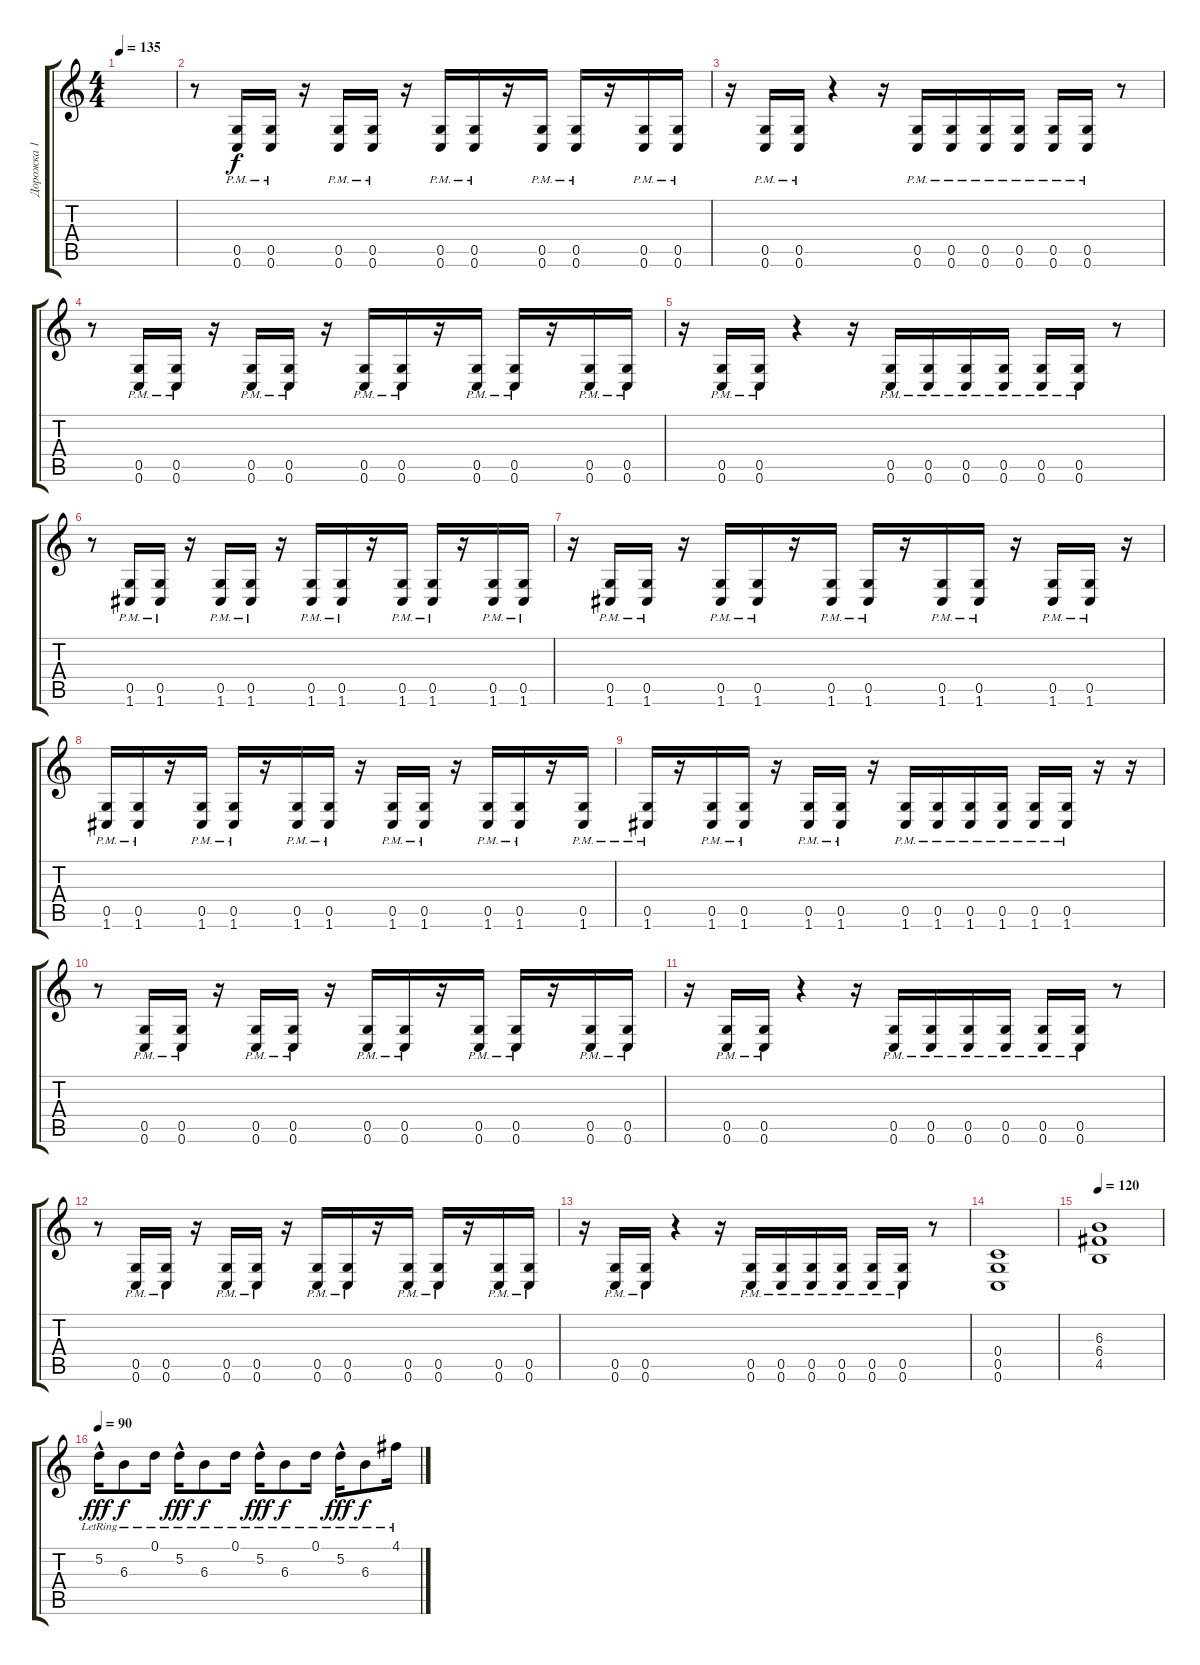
\track ("Дорожка 1" "Дорожка 1") {instrument distortionguitar}
\staff {score tabs}
\tuning (D4 A3 F3 C3 G2 C2) {hide}
\ts (4 4)
\tempo 135
\clef g2
\ks c
|
r.8 (0.5{pm} 0.6{pm}).16 (0.5{pm} 0.6{pm}).16 r.16 (0.5{pm} 0.6{pm}).16 (0.5{pm} 0.6{pm}).16 r.16 (0.5{pm} 0.6{pm}).16 (0.5{pm} 0.6{pm}).16 r.16 (0.5{pm} 0.6{pm}).16 (0.5{pm} 0.6{pm}).16 r.16 (0.5{pm} 0.6{pm}).16 (0.5{pm} 0.6{pm}).16 |
r.16 (0.5{pm} 0.6{pm}).16 (0.5{pm} 0.6{pm}).16 r.4 r.16 (0.5{pm} 0.6{pm}).16 (0.5{pm} 0.6{pm}).16 (0.5{pm} 0.6{pm}).16 (0.5{pm} 0.6{pm}).16 (0.5{pm} 0.6{pm}).16 (0.5{pm} 0.6{pm}).16 r.8 |
r.8 (0.5{pm} 0.6{pm}).16 (0.5{pm} 0.6{pm}).16 r.16 (0.5{pm} 0.6{pm}).16 (0.5{pm} 0.6{pm}).16 r.16 (0.5{pm} 0.6{pm}).16 (0.5{pm} 0.6{pm}).16 r.16 (0.5{pm} 0.6{pm}).16 (0.5{pm} 0.6{pm}).16 r.16 (0.5{pm} 0.6{pm}).16 (0.5{pm} 0.6{pm}).16 |
r.16 (0.5{pm} 0.6{pm}).16 (0.5{pm} 0.6{pm}).16 r.4 r.16 (0.5{pm} 0.6{pm}).16 (0.5{pm} 0.6{pm}).16 (0.5{pm} 0.6{pm}).16 (0.5{pm} 0.6{pm}).16 (0.5{pm} 0.6{pm}).16 (0.5{pm} 0.6{pm}).16 r.8 |
r.8 (0.5{pm} 1.6{pm}).16 (0.5{pm} 1.6{pm}).16 r.16 (0.5{pm} 1.6{pm}).16 (0.5{pm} 1.6{pm}).16 r.16 (0.5{pm} 1.6{pm}).16 (0.5{pm} 1.6{pm}).16 r.16 (0.5{pm} 1.6{pm}).16 (0.5{pm} 1.6{pm}).16 r.16 (0.5{pm} 1.6{pm}).16 (0.5{pm} 1.6{pm}).16 |
r.16 (0.5{pm} 1.6{pm}).16 (0.5{pm} 1.6{pm}).16 r.16 (0.5{pm} 1.6{pm}).16 (0.5{pm} 1.6{pm}).16 r.16 (0.5{pm} 1.6{pm}).16 (0.5{pm} 1.6{pm}).16 r.16 (0.5{pm} 1.6{pm}).16 (0.5{pm} 1.6{pm}).16 r.16 (0.5{pm} 1.6{pm}).16 (0.5{pm} 1.6{pm}).16 r.16 |
(0.5{pm} 1.6{pm}).16 (0.5{pm} 1.6{pm}).16 r.16 (0.5{pm} 1.6{pm}).16 (0.5{pm} 1.6{pm}).16 r.16 (0.5{pm} 1.6{pm}).16 (0.5{pm} 1.6{pm}).16 r.16 (0.5{pm} 1.6{pm}).16 (0.5{pm} 1.6{pm}).16 r.16 (0.5{pm} 1.6{pm}).16 (0.5{pm} 1.6{pm}).16 r.16 (0.5{pm} 1.6{pm}).16 |
(0.5{pm} 1.6{pm}).16 r.16 (0.5{pm} 1.6{pm}).16 (0.5{pm} 1.6{pm}).16 r.16 (0.5{pm} 1.6{pm}).16 (0.5{pm} 1.6{pm}).16 r.16 (0.5{pm} 1.6{pm}).16 (0.5{pm} 1.6{pm}).16 (0.5{pm} 1.6{pm}).16 (0.5{pm} 1.6{pm}).16 (0.5{pm} 1.6{pm}).16 (0.5{pm} 1.6{pm}).16 r.16 r.16 |
r.8 (0.5{pm} 0.6{pm}).16 (0.5{pm} 0.6{pm}).16 r.16 (0.5{pm} 0.6{pm}).16 (0.5{pm} 0.6{pm}).16 r.16 (0.5{pm} 0.6{pm}).16 (0.5{pm} 0.6{pm}).16 r.16 (0.5{pm} 0.6{pm}).16 (0.5{pm} 0.6{pm}).16 r.16 (0.5{pm} 0.6{pm}).16 (0.5{pm} 0.6{pm}).16 |
r.16 (0.5{pm} 0.6{pm}).16 (0.5{pm} 0.6{pm}).16 r.4 r.16 (0.5{pm} 0.6{pm}).16 (0.5{pm} 0.6{pm}).16 (0.5{pm} 0.6{pm}).16 (0.5{pm} 0.6{pm}).16 (0.5{pm} 0.6{pm}).16 (0.5{pm} 0.6{pm}).16 r.8 |
r.8 (0.5{pm} 0.6{pm}).16 (0.5{pm} 0.6{pm}).16 r.16 (0.5{pm} 0.6{pm}).16 (0.5{pm} 0.6{pm}).16 r.16 (0.5{pm} 0.6{pm}).16 (0.5{pm} 0.6{pm}).16 r.16 (0.5{pm} 0.6{pm}).16 (0.5{pm} 0.6{pm}).16 r.16 (0.5{pm} 0.6{pm}).16 (0.5{pm} 0.6{pm}).16 |
r.16 (0.5{pm} 0.6{pm}).16 (0.5{pm} 0.6{pm}).16 r.4 r.16 (0.5{pm} 0.6{pm}).16 (0.5{pm} 0.6{pm}).16 (0.5{pm} 0.6{pm}).16 (0.5{pm} 0.6{pm}).16 (0.5{pm} 0.6{pm}).16 (0.5{pm} 0.6{pm}).16 r.8 |
(0.4 0.5 0.6).1 |
\tempo 120
(6.3 6.4 4.5).1 |
\tempo 90
5.2{hac lr}.16{dy fff instrument electricguitarjazz} 6.3{lr}.8{dy f} 0.1{lr}.16 5.2{hac lr}.16{dy fff} 6.3{lr}.8{dy f} 0.1{lr}.16 5.2{hac lr}.16{dy fff} 6.3{lr}.8{dy f} 0.1{lr}.16 5.2{hac lr}.16{dy fff} 6.3{lr}.8{dy f} 4.1{lr}.16
